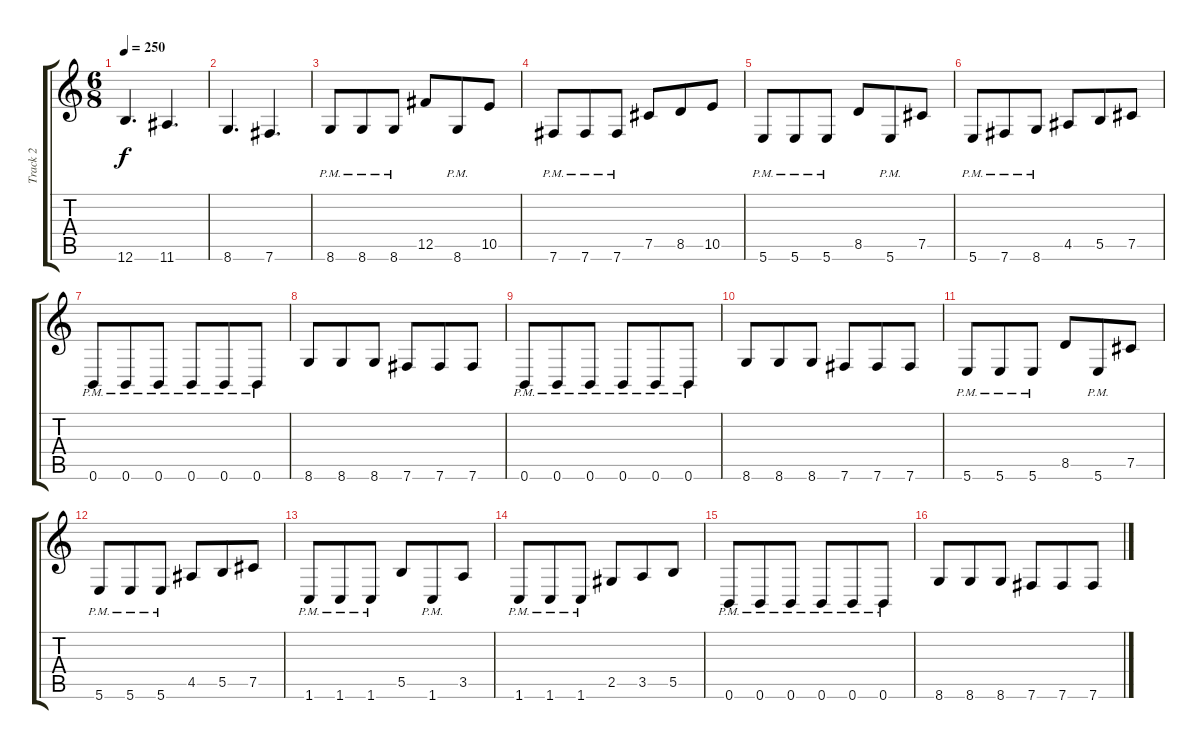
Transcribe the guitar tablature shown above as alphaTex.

\track ("Track 2" "Track 2") {instrument distortionguitar}
\staff {score tabs}
\tuning (Db4 Ab3 E3 B2 Gb2 B1) {hide}
\ts (6 8)
\tempo 250
\clef g2
\ks c
12.6.4{d dy f} 11.6.4{d} |
8.6.4{d} 7.6.4{d} |
8.6{pm}.8 8.6{pm}.8 8.6{pm}.8 12.5.8 8.6{pm}.8 10.5.8 |
7.6{pm}.8 7.6{pm}.8 7.6{pm}.8 7.5.8 8.5.8 10.5.8 |
5.6{pm}.8 5.6{pm}.8 5.6{pm}.8 8.5.8 5.6{pm}.8 7.5.8 |
5.6{pm}.8 7.6{pm}.8 8.6{pm}.8 4.5.8 5.5.8 7.5.8 |
0.6{pm}.8 0.6{pm}.8 0.6{pm}.8 0.6{pm}.8 0.6{pm}.8 0.6{pm}.8 |
8.6.8 8.6.8 8.6.8 7.6.8 7.6.8 7.6.8 |
0.6{pm}.8 0.6{pm}.8 0.6{pm}.8 0.6{pm}.8 0.6{pm}.8 0.6{pm}.8 |
8.6.8 8.6.8 8.6.8 7.6.8 7.6.8 7.6.8 |
5.6{pm}.8 5.6{pm}.8 5.6{pm}.8 8.5.8 5.6{pm}.8 7.5.8 |
5.6{pm}.8 5.6{pm}.8 5.6{pm}.8 4.5.8 5.5.8 7.5.8 |
1.6{pm}.8 1.6{pm}.8 1.6{pm}.8 5.5.8 1.6{pm}.8 3.5.8 |
1.6{pm}.8 1.6{pm}.8 1.6{pm}.8 2.5.8 3.5.8 5.5.8 |
0.6{pm}.8 0.6{pm}.8 0.6{pm}.8 0.6{pm}.8 0.6{pm}.8 0.6{pm}.8 |
8.6.8 8.6.8 8.6.8 7.6.8 7.6.8 7.6.8
